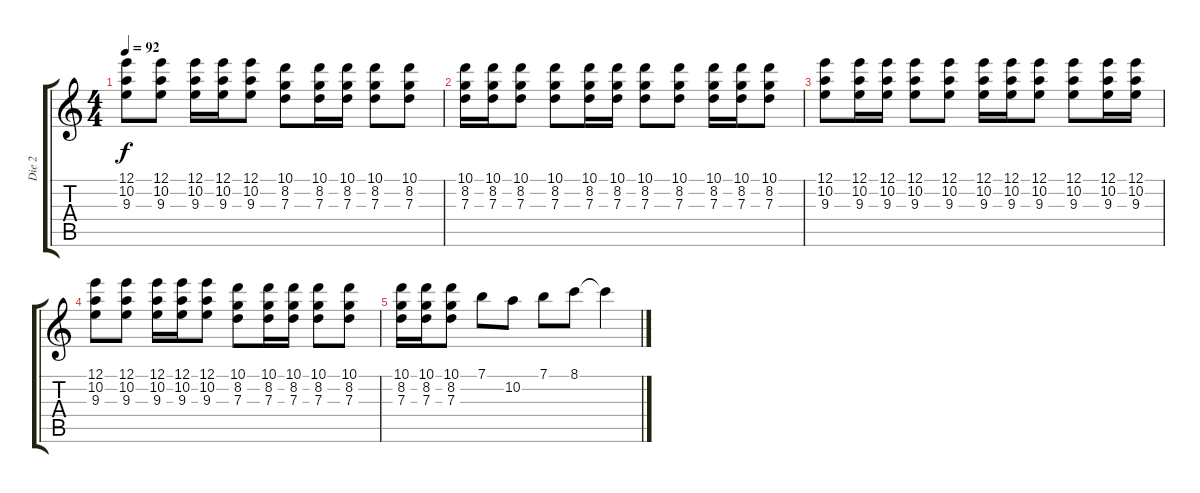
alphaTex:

\track ("Die 2" "Die 2") {instrument distortionguitar}
\staff {score tabs}
\tuning (E4 B3 G3 D3 A2 E2) {hide}
\ts (4 4)
\tempo 92
\clef g2
\ks c
(12.1 10.2 9.3).8{dy f} (12.1 10.2 9.3).8 (12.1 10.2 9.3).16 (12.1 10.2 9.3).16 (12.1 10.2 9.3).8 (10.1 8.2 7.3).8 (10.1 8.2 7.3).16 (10.1 8.2 7.3).16 (10.1 8.2 7.3).8 (10.1 8.2 7.3).8 |
(10.1 8.2 7.3).16 (10.1 8.2 7.3).16 (10.1 8.2 7.3).8 (10.1 8.2 7.3).8 (10.1 8.2 7.3).16 (10.1 8.2 7.3).16 (10.1 8.2 7.3).8 (10.1 8.2 7.3).8 (10.1 8.2 7.3).16 (10.1 8.2 7.3).16 (10.1 8.2 7.3).8 |
(12.1 10.2 9.3).8 (12.1 10.2 9.3).16 (12.1 10.2 9.3).16 (12.1 10.2 9.3).8 (12.1 10.2 9.3).8 (12.1 10.2 9.3).16 (12.1 10.2 9.3).16 (12.1 10.2 9.3).8 (12.1 10.2 9.3).8 (12.1 10.2 9.3).16 (12.1 10.2 9.3).16 |
(12.1 10.2 9.3).8 (12.1 10.2 9.3).8 (12.1 10.2 9.3).16 (12.1 10.2 9.3).16 (12.1 10.2 9.3).8 (10.1 8.2 7.3).8 (10.1 8.2 7.3).16 (10.1 8.2 7.3).16 (10.1 8.2 7.3).8 (10.1 8.2 7.3).8 |
(10.1 8.2 7.3).16 (10.1 8.2 7.3).16 (10.1 8.2 7.3).8 7.1.8 10.2.8 7.1.8 8.1.8 8.1{t}.4
